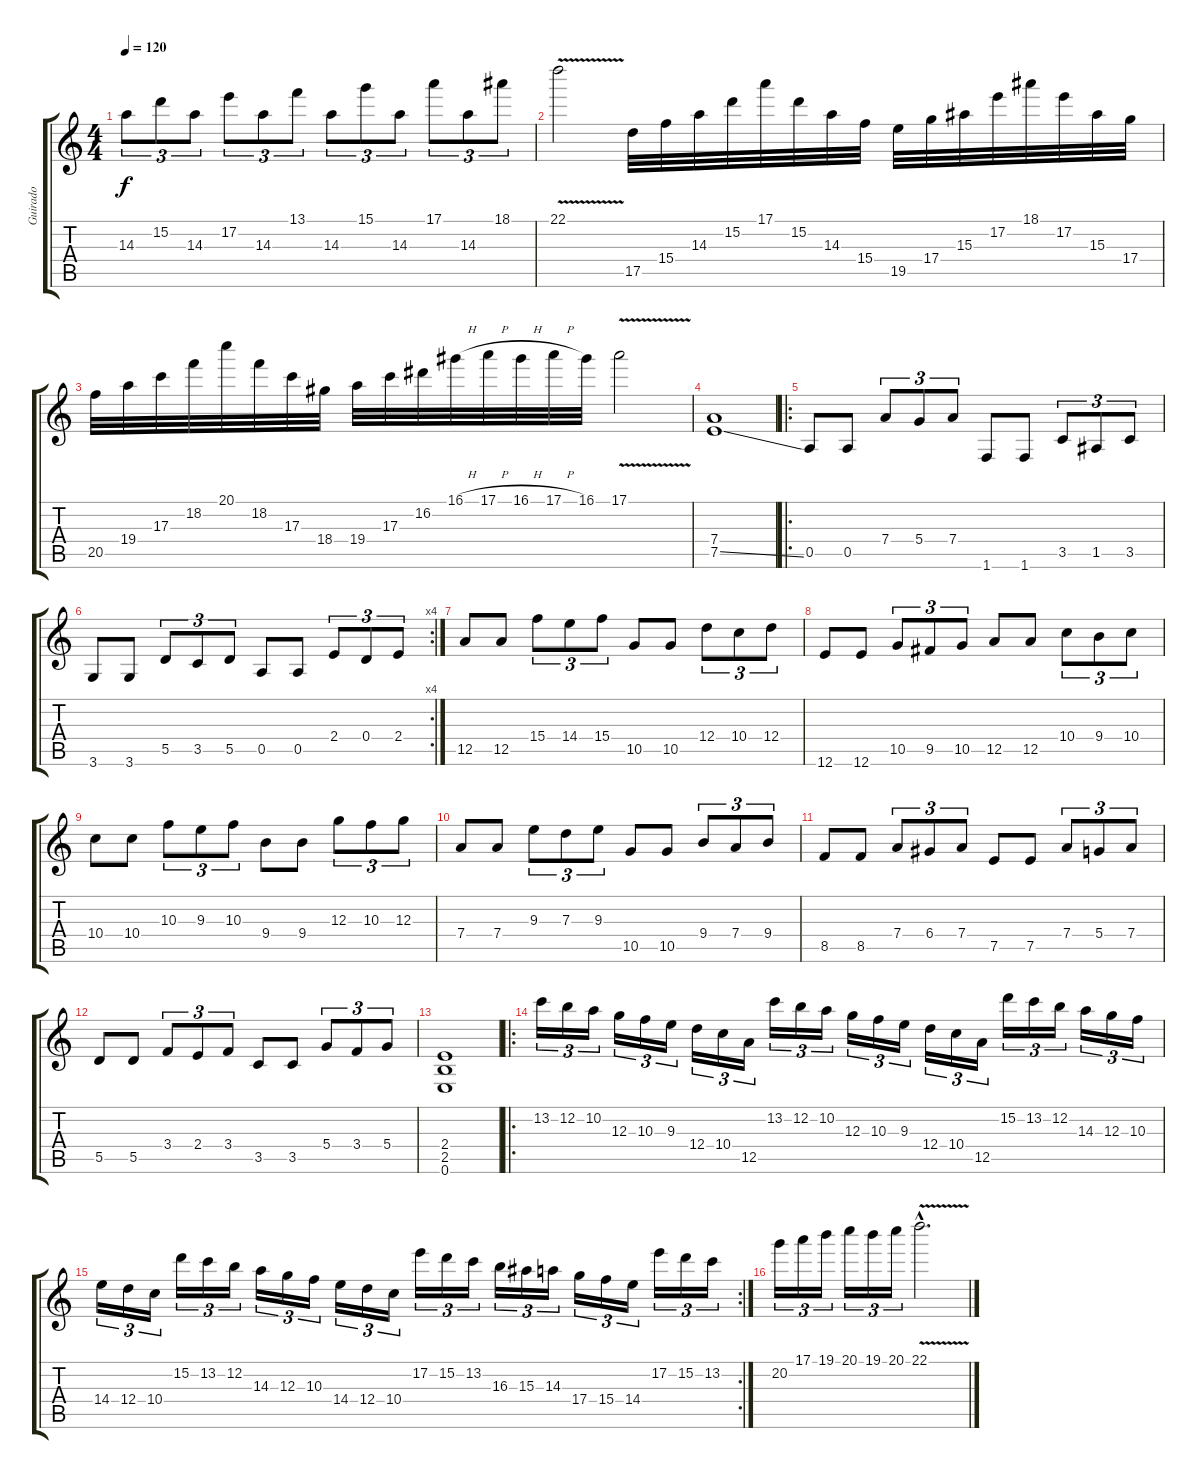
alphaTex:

\track ("Guirado" "Guirado") {instrument overdrivenguitar}
\staff {score tabs}
\tuning (E4 B3 G3 D3 A2 E2) {hide}
\ts (4 4)
\tempo 120
\clef g2
\ks c
14.3.8{tu (3 2) dy f} 15.2.8{tu (3 2)} 14.3.8{tu (3 2)} 17.2.8{tu (3 2)} 14.3.8{tu (3 2)} 13.1.8{tu (3 2)} 14.3.8{tu (3 2)} 15.1.8{tu (3 2)} 14.3.8{tu (3 2)} 17.1.8{tu (3 2)} 14.3.8{tu (3 2)} 18.1.8{tu (3 2)} |
22.1{v}.2 17.5.32 15.4.32 14.3.32 15.2.32 17.1.32 15.2.32 14.3.32 15.4.32 19.5.32 17.4.32 15.3.32 17.2.32 18.1.32 17.2.32 15.3.32 17.4.32 |
20.5.32 19.4.32 17.3.32 18.2.32 20.1.32 18.2.32 17.3.32 18.4.32 19.4.32 17.3.32 16.2.32 16.1{h}.32 17.1{h}.32 16.1{h}.32 17.1{h}.32 16.1.32 17.1{v}.2 |
(7.4 7.5{ss}).1 |
\ro
0.5.8 0.5.8 7.4.8{tu (3 2)} 5.4.8{tu (3 2)} 7.4.8{tu (3 2)} 1.6.8 1.6.8 3.5.8{tu (3 2)} 1.5.8{tu (3 2)} 3.5.8{tu (3 2)} |
\rc 4
3.6.8 3.6.8 5.5.8{tu (3 2)} 3.5.8{tu (3 2)} 5.5.8{tu (3 2)} 0.5.8 0.5.8 2.4.8{tu (3 2)} 0.4.8{tu (3 2)} 2.4.8{tu (3 2)} |
12.5.8 12.5.8 15.4.8{tu (3 2)} 14.4.8{tu (3 2)} 15.4.8{tu (3 2)} 10.5.8 10.5.8 12.4.8{tu (3 2)} 10.4.8{tu (3 2)} 12.4.8{tu (3 2)} |
12.6.8 12.6.8 10.5.8{tu (3 2)} 9.5.8{tu (3 2)} 10.5.8{tu (3 2)} 12.5.8 12.5.8 10.4.8{tu (3 2)} 9.4.8{tu (3 2)} 10.4.8{tu (3 2)} |
10.4.8 10.4.8 10.3.8{tu (3 2)} 9.3.8{tu (3 2)} 10.3.8{tu (3 2)} 9.4.8 9.4.8 12.3.8{tu (3 2)} 10.3.8{tu (3 2)} 12.3.8{tu (3 2)} |
7.4.8 7.4.8 9.3.8{tu (3 2)} 7.3.8{tu (3 2)} 9.3.8{tu (3 2)} 10.5.8 10.5.8 9.4.8{tu (3 2)} 7.4.8{tu (3 2)} 9.4.8{tu (3 2)} |
8.5.8 8.5.8 7.4.8{tu (3 2)} 6.4.8{tu (3 2)} 7.4.8{tu (3 2)} 7.5.8 7.5.8 7.4.8{tu (3 2)} 5.4.8{tu (3 2)} 7.4.8{tu (3 2)} |
5.5.8 5.5.8 3.4.8{tu (3 2)} 2.4.8{tu (3 2)} 3.4.8{tu (3 2)} 3.5.8 3.5.8 5.4.8{tu (3 2)} 3.4.8{tu (3 2)} 5.4.8{tu (3 2)} |
(2.4 2.5 0.6).1 |
\ro
13.2.16{tu (3 2)} 12.2.16{tu (3 2)} 10.2.16{tu (3 2)} 12.3.16{tu (3 2)} 10.3.16{tu (3 2)} 9.3.16{tu (3 2)} 12.4.16{tu (3 2)} 10.4.16{tu (3 2)} 12.5.16{tu (3 2)} 13.2.16{tu (3 2)} 12.2.16{tu (3 2)} 10.2.16{tu (3 2)} 12.3.16{tu (3 2)} 10.3.16{tu (3 2)} 9.3.16{tu (3 2)} 12.4.16{tu (3 2)} 10.4.16{tu (3 2)} 12.5.16{tu (3 2)} 15.2.16{tu (3 2)} 13.2.16{tu (3 2)} 12.2.16{tu (3 2)} 14.3.16{tu (3 2)} 12.3.16{tu (3 2)} 10.3.16{tu (3 2)} |
\rc 2
14.4.16{tu (3 2)} 12.4.16{tu (3 2)} 10.4.16{tu (3 2)} 15.2.16{tu (3 2)} 13.2.16{tu (3 2)} 12.2.16{tu (3 2)} 14.3.16{tu (3 2)} 12.3.16{tu (3 2)} 10.3.16{tu (3 2)} 14.4.16{tu (3 2)} 12.4.16{tu (3 2)} 10.4.16{tu (3 2)} 17.2.16{tu (3 2)} 15.2.16{tu (3 2)} 13.2.16{tu (3 2)} 16.3.16{tu (3 2)} 15.3.16{tu (3 2)} 14.3.16{tu (3 2)} 17.4.16{tu (3 2)} 15.4.16{tu (3 2)} 14.4.16{tu (3 2)} 17.2.16{tu (3 2)} 15.2.16{tu (3 2)} 13.2.16{tu (3 2)} |
20.2.16{tu (3 2)} 17.1.16{tu (3 2)} 19.1.16{tu (3 2)} 20.1.16{tu (3 2)} 19.1.16{tu (3 2)} 20.1.16{tu (3 2)} 22.1{v hac}.2{d}
